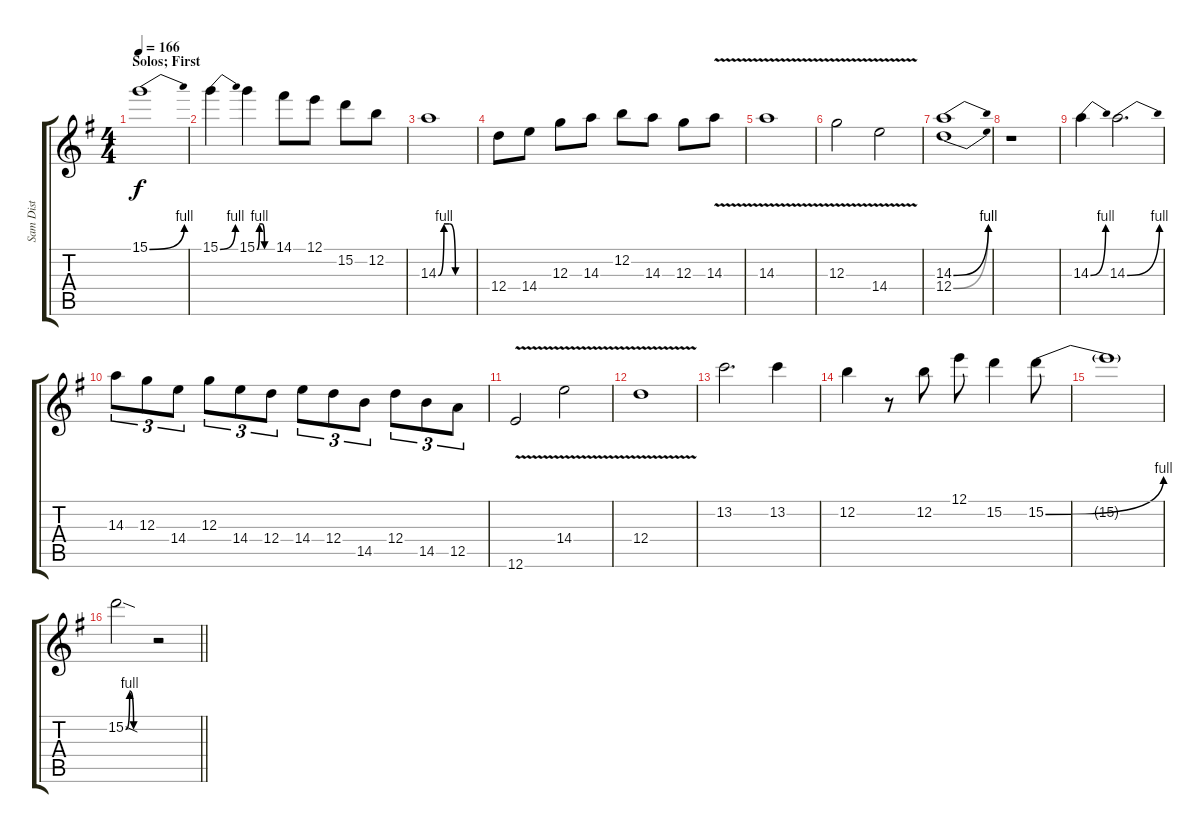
\track ("Sam Dist" "Sam Dist") {instrument distortionguitar}
\staff {score tabs}
\tuning (E4 B3 G3 D3 A2 E2) {hide}
\ts (4 4)
\section ("" "Solos; First")
\tempo 166
\clef g2
\ks eminor
15.1{be (bend 0 0 60 4)}.1{dy f volume 16} |
15.1{be (bend 0 0 60 4)}.4 15.1{be (custom 0 0 10 4 20 4 30 0 60 0)}.4 14.1.8 12.1.8 15.2.8 12.2.8 |
14.3{be (custom 0 0 10 4 20 4 30 0 60 0)}.1 |
12.4.8 14.4.8 12.3.8 14.3.8 12.2.8 14.3.8 12.3.8 14.3{v}.8 |
14.3{v}.1 |
12.3{v}.2 14.4{v}.2 |
(14.3{be (bend 0 0 60 4)} 12.4{be (bend 0 0 60 4)}).1 |
r.1 |
14.3{be (bend 0 0 60 4)}.4 14.3{be (bend 0 0 60 4)}.2{d} |
14.3.8{tu (3 2)} 12.3.8{tu (3 2)} 14.4.8{tu (3 2)} 12.3.8{tu (3 2)} 14.4.8{tu (3 2)} 12.4.8{tu (3 2)} 14.4.8{tu (3 2)} 12.4.8{tu (3 2)} 14.5.8{tu (3 2)} 12.4.8{tu (3 2)} 14.5.8{tu (3 2)} 12.5.8{tu (3 2)} |
12.6{v}.2 14.4{v}.2 |
12.4{v}.1 |
13.2.2{d} 13.2.4 |
12.2.4 r.8 12.2.8 12.1.8 15.2.4 15.2{be (bend 0 0 60 4)}.8 |
15.2{t}.1 |
\barLineRight lightlight
15.2{be (custom 0 0 10 4 20 0 60 0) sod}.2 r.2
